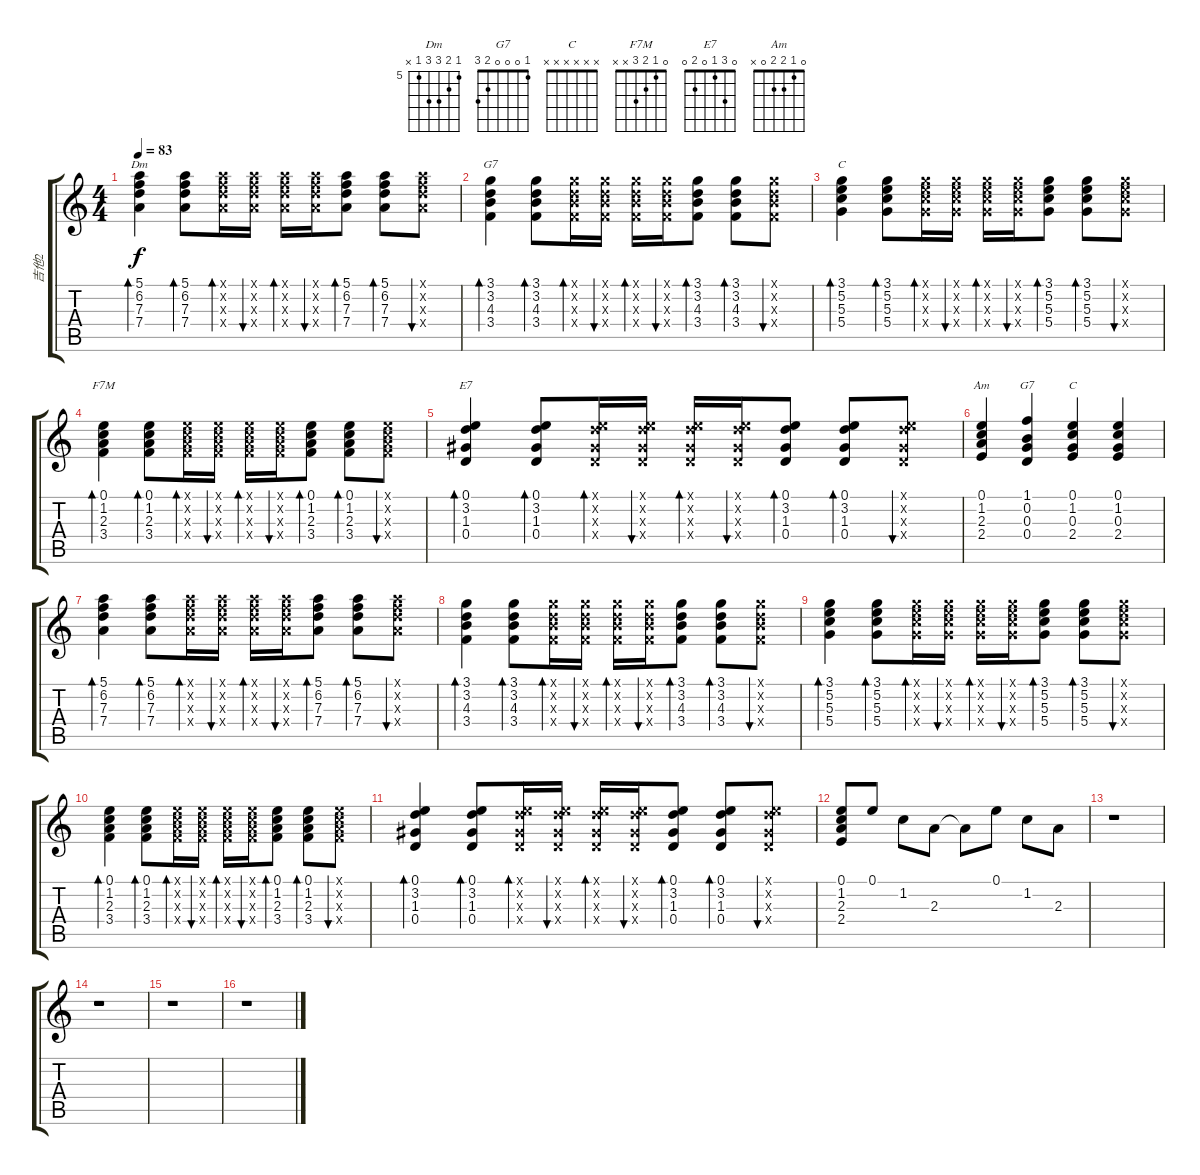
\track ("吉他2" "吉他2") {instrument electricguitarclean}
\staff {score tabs}
\tuning (E4 B3 G3 D3 A2 E2) {hide}
\chord ("Dm" 5 6 7 7 5 x) {firstfret 5}
\chord ("G7" 3 3 4 3 5 3)
\chord ("C" 3 5 5 5 3 x)
\chord ("F7M" 0 1 2 3 x x)
\chord ("E7" 0 3 1 0 2 0)
\chord ("Am" 0 1 2 2 0 x)
\chord ("G7" 1 0 0 0 2 3)
\chord ("C" x x x x x x) {firstfret 0}
\ts (4 4)
\tempo 83
\clef g2
\ks c
(5.1 6.2 7.3 7.4).4{bd 60 ch "Dm" dy f} (5.1 6.2 7.3 7.4).8{bd 60} (5.1{x} 6.2{x} 7.3{x} 7.4{x}).16{bd 60} (5.1{x} 6.2{x} 7.3{x} 7.4{x}).16{bu 60} (5.1{x} 6.2{x} 7.3{x} 7.4{x}).16{bd 60} (5.1{x} 6.2{x} 7.3{x} 7.4{x}).16{bu 60} (5.1 6.2 7.3 7.4).8{bd 60} (5.1 6.2 7.3 7.4).8{bd 60} (5.1{x} 6.2{x} 7.3{x} 7.4{x}).8{bu 60} |
(3.1 3.2 4.3 3.4).4{bd 60 ch "G7"} (3.1 3.2 4.3 3.4).8{bd 60} (3.1{x} 3.2{x} 4.3{x} 3.4{x}).16{bd 60} (3.1{x} 3.2{x} 4.3{x} 3.4{x}).16{bu 60} (3.1{x} 3.2{x} 4.3{x} 3.4{x}).16{bd 60} (3.1{x} 3.2{x} 4.3{x} 3.4{x}).16{bu 60} (3.1 3.2 4.3 3.4).8{bd 60} (3.1 3.2 4.3 3.4).8{bd 60} (3.1{x} 3.2{x} 4.3{x} 3.4{x}).8{bu 60} |
(3.1 5.2 5.3 5.4).4{bd 60 ch "C"} (3.1 5.2 5.3 5.4).8{bd 60} (3.1{x} 5.2{x} 5.3{x} 5.4{x}).16{bd 60} (3.1{x} 5.2{x} 5.3{x} 5.4{x}).16{bu 60} (3.1{x} 5.2{x} 5.3{x} 5.4{x}).16{bd 60} (3.1{x} 5.2{x} 5.3{x} 5.4{x}).16{bu 60} (3.1 5.2 5.3 5.4).8{bd 60} (3.1 5.2 5.3 5.4).8{bd 60} (3.1{x} 5.2{x} 5.3{x} 5.4{x}).8{bu 60} |
(0.1 1.2 2.3 3.4).4{bd 60 ch "F7M"} (0.1 1.2 2.3 3.4).8{bd 60} (0.1{x} 1.2{x} 2.3{x} 3.4{x}).16{bd 60} (0.1{x} 1.2{x} 2.3{x} 3.4{x}).16{bu 60} (0.1{x} 1.2{x} 2.3{x} 3.4{x}).16{bd 60} (0.1{x} 1.2{x} 2.3{x} 3.4{x}).16{bu 60} (0.1 1.2 2.3 3.4).8{bd 60} (0.1 1.2 2.3 3.4).8{bd 60} (0.1{x} 1.2{x} 2.3{x} 3.4{x}).8{bu 60} |
(0.1 3.2 1.3 0.4).4{bd 60 ch "E7"} (0.1 3.2 1.3 0.4).8{bd 60} (0.1{x} 3.2{x} 1.3{x} 0.4{x}).16{bd 60} (0.1{x} 3.2{x} 1.3{x} 0.4{x}).16{bu 60} (0.1{x} 3.2{x} 1.3{x} 0.4{x}).16{bd 60} (0.1{x} 3.2{x} 1.3{x} 0.4{x}).16{bu 60} (0.1 3.2 1.3 0.4).8{bd 60} (0.1 3.2 1.3 0.4).8{bd 60} (0.1{x} 3.2{x} 1.3{x} 0.4{x}).8{bu 60} |
(0.1 1.2 2.3 2.4).4{ch "Am"} (1.1 0.2 0.3 0.4).4{ch "G7"} (0.1 1.2 0.3 2.4).4{ch "C"} (0.1 1.2 0.3 2.4).4 |
(5.1 6.2 7.3 7.4).4{bd 60} (5.1 6.2 7.3 7.4).8{bd 60} (5.1{x} 6.2{x} 7.3{x} 7.4{x}).16{bd 60} (5.1{x} 6.2{x} 7.3{x} 7.4{x}).16{bu 60} (5.1{x} 6.2{x} 7.3{x} 7.4{x}).16{bd 60} (5.1{x} 6.2{x} 7.3{x} 7.4{x}).16{bu 60} (5.1 6.2 7.3 7.4).8{bd 60} (5.1 6.2 7.3 7.4).8{bd 60} (5.1{x} 6.2{x} 7.3{x} 7.4{x}).8{bu 60} |
(3.1 3.2 4.3 3.4).4{bd 60} (3.1 3.2 4.3 3.4).8{bd 60} (3.1{x} 3.2{x} 4.3{x} 3.4{x}).16{bd 60} (3.1{x} 3.2{x} 4.3{x} 3.4{x}).16{bu 60} (3.1{x} 3.2{x} 4.3{x} 3.4{x}).16{bd 60} (3.1{x} 3.2{x} 4.3{x} 3.4{x}).16{bu 60} (3.1 3.2 4.3 3.4).8{bd 60} (3.1 3.2 4.3 3.4).8{bd 60} (3.1{x} 3.2{x} 4.3{x} 3.4{x}).8{bu 60} |
(3.1 5.2 5.3 5.4).4{bd 60} (3.1 5.2 5.3 5.4).8{bd 60} (3.1{x} 5.2{x} 5.3{x} 5.4{x}).16{bd 60} (3.1{x} 5.2{x} 5.3{x} 5.4{x}).16{bu 60} (3.1{x} 5.2{x} 5.3{x} 5.4{x}).16{bd 60} (3.1{x} 5.2{x} 5.3{x} 5.4{x}).16{bu 60} (3.1 5.2 5.3 5.4).8{bd 60} (3.1 5.2 5.3 5.4).8{bd 60} (3.1{x} 5.2{x} 5.3{x} 5.4{x}).8{bu 60} |
(0.1 1.2 2.3 3.4).4{bd 60} (0.1 1.2 2.3 3.4).8{bd 60} (0.1{x} 1.2{x} 2.3{x} 3.4{x}).16{bd 60} (0.1{x} 1.2{x} 2.3{x} 3.4{x}).16{bu 60} (0.1{x} 1.2{x} 2.3{x} 3.4{x}).16{bd 60} (0.1{x} 1.2{x} 2.3{x} 3.4{x}).16{bu 60} (0.1 1.2 2.3 3.4).8{bd 60} (0.1 1.2 2.3 3.4).8{bd 60} (0.1{x} 1.2{x} 2.3{x} 3.4{x}).8{bu 60} |
(0.1 3.2 1.3 0.4).4{bd 60} (0.1 3.2 1.3 0.4).8{bd 60} (0.1{x} 3.2{x} 1.3{x} 0.4{x}).16{bd 60} (0.1{x} 3.2{x} 1.3{x} 0.4{x}).16{bu 60} (0.1{x} 3.2{x} 1.3{x} 0.4{x}).16{bd 60} (0.1{x} 3.2{x} 1.3{x} 0.4{x}).16{bu 60} (0.1 3.2 1.3 0.4).8{bd 60} (0.1 3.2 1.3 0.4).8{bd 60} (0.1{x} 3.2{x} 1.3{x} 0.4{x}).8{bu 60} |
(0.1 1.2 2.3 2.4).8 0.1.8 1.2.8 2.3.8 2.3{t}.8 0.1.8 1.2.8 2.3.8 |
r.1 |
r.1 |
r.1 |
r.1
